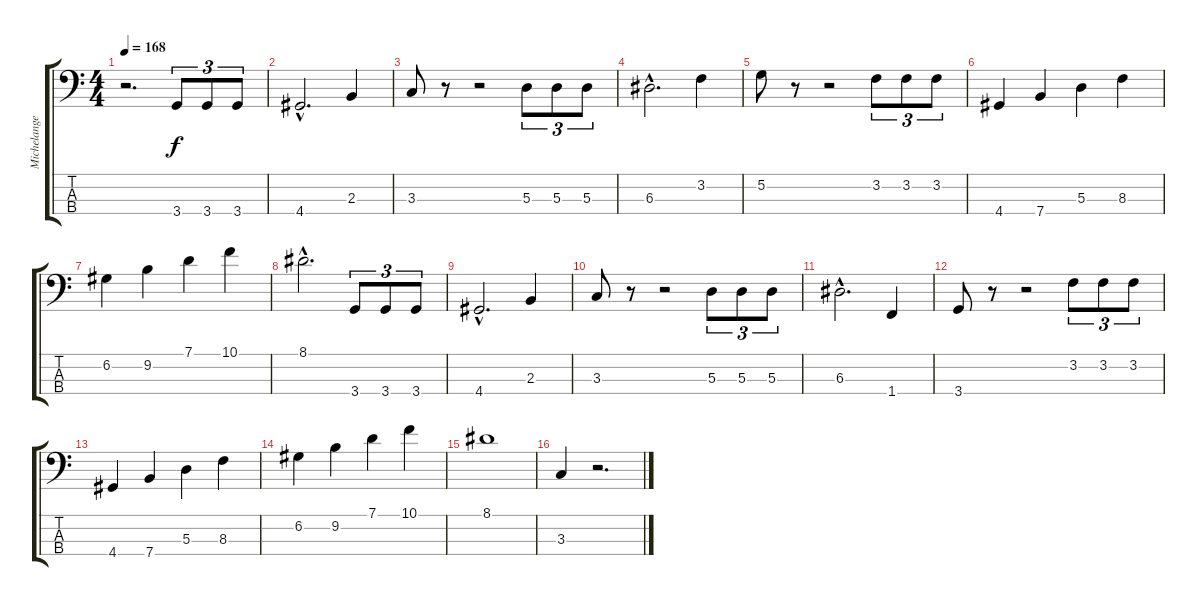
\track ("Michelangelo" "Michelange") {instrument electricbassfinger}
\staff {score tabs}
\tuning (G2 D2 A1 E1) {hide}
\ts (4 4)
\tempo 168
\clef f4
\ks c
r.2{d dy f instrument electricbassfinger} 3.4.8{tu (3 2)} 3.4.8{tu (3 2)} 3.4.8{tu (3 2)} |
4.4{hac}.2{d} 2.3.4 |
3.3.8 r.8 r.2 5.3.8{tu (3 2)} 5.3.8{tu (3 2)} 5.3.8{tu (3 2)} |
6.3{hac}.2{d} 3.2.4 |
5.2.8 r.8 r.2 3.2.8{tu (3 2)} 3.2.8{tu (3 2)} 3.2.8{tu (3 2)} |
4.4.4 7.4.4 5.3.4 8.3.4 |
6.2.4 9.2.4 7.1.4 10.1.4 |
8.1{hac}.2{d} 3.4.8{tu (3 2)} 3.4.8{tu (3 2)} 3.4.8{tu (3 2)} |
4.4{hac}.2{d} 2.3.4 |
3.3.8 r.8 r.2 5.3.8{tu (3 2)} 5.3.8{tu (3 2)} 5.3.8{tu (3 2)} |
6.3{hac}.2{d} 1.4.4 |
3.4.8 r.8 r.2 3.2.8{tu (3 2)} 3.2.8{tu (3 2)} 3.2.8{tu (3 2)} |
4.4.4 7.4.4 5.3.4 8.3.4 |
6.2.4 9.2.4 7.1.4 10.1.4 |
8.1.1 |
3.3.4 r.2{d}
